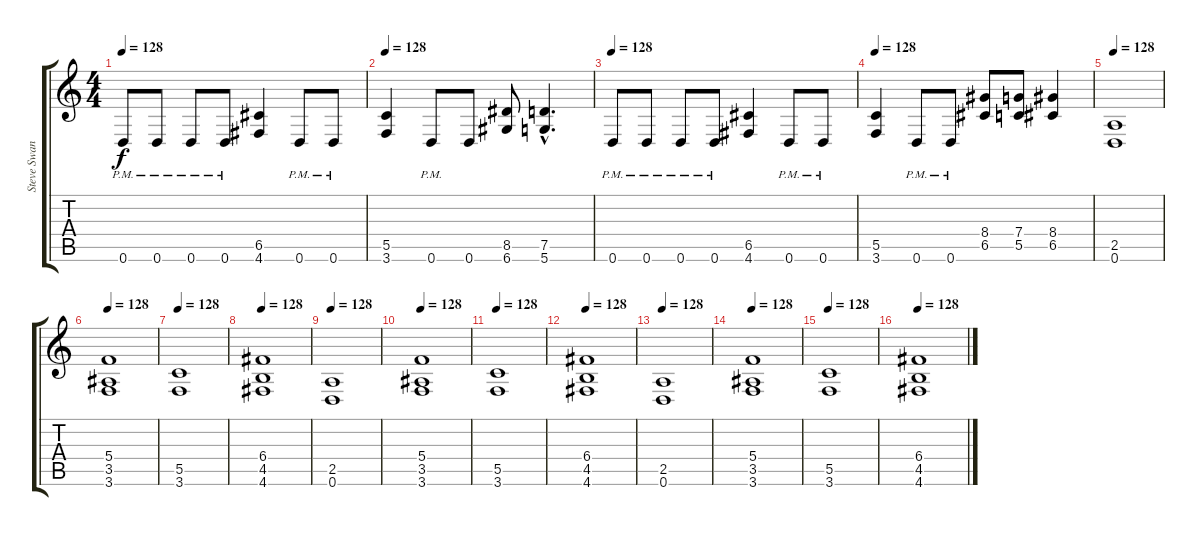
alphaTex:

\track ("Steve Swanson (Rythm Guitar + Solo)" "Steve Swan") {instrument overdrivenguitar}
\staff {score tabs}
\tuning (D4 A3 F3 C3 G2 D2) {hide}
\ts (4 4)
\tempo 128
\clef g2
\ks c
0.6{pm}.8{dy f} 0.6{pm}.8 0.6{pm}.8 0.6{pm}.8 (6.5 4.6).4 0.6{pm}.8 0.6{pm}.8 |
\tempo 128
(5.5 3.6).4 0.6{pm}.8 0.6.8 (8.5 6.6).8 (7.5{hac} 5.6{hac}).4{d} |
\tempo 128
0.6{pm}.8 0.6{pm}.8 0.6{pm}.8 0.6{pm}.8 (6.5 4.6).4 0.6{pm}.8 0.6{pm}.8 |
\tempo 128
(5.5 3.6).4 0.6{pm}.8 0.6{pm}.8 (8.4 6.5).8 (7.4 5.5).8 (8.4 6.5).4 |
\tempo 128
(2.5 0.6).1 |
\tempo 128
(5.4 3.5 3.6).1 |
\tempo 128
(5.5 3.6).1 |
\tempo 128
(6.4 4.5 4.6).1 |
\tempo 128
(2.5 0.6).1 |
\tempo 128
(5.4 3.5 3.6).1 |
\tempo 128
(5.5 3.6).1 |
\tempo 128
(6.4 4.5 4.6).1 |
\tempo 128
(2.5 0.6).1 |
\tempo 128
(5.4 3.5 3.6).1 |
\tempo 128
(5.5 3.6).1 |
\tempo 128
(6.4 4.5 4.6).1
